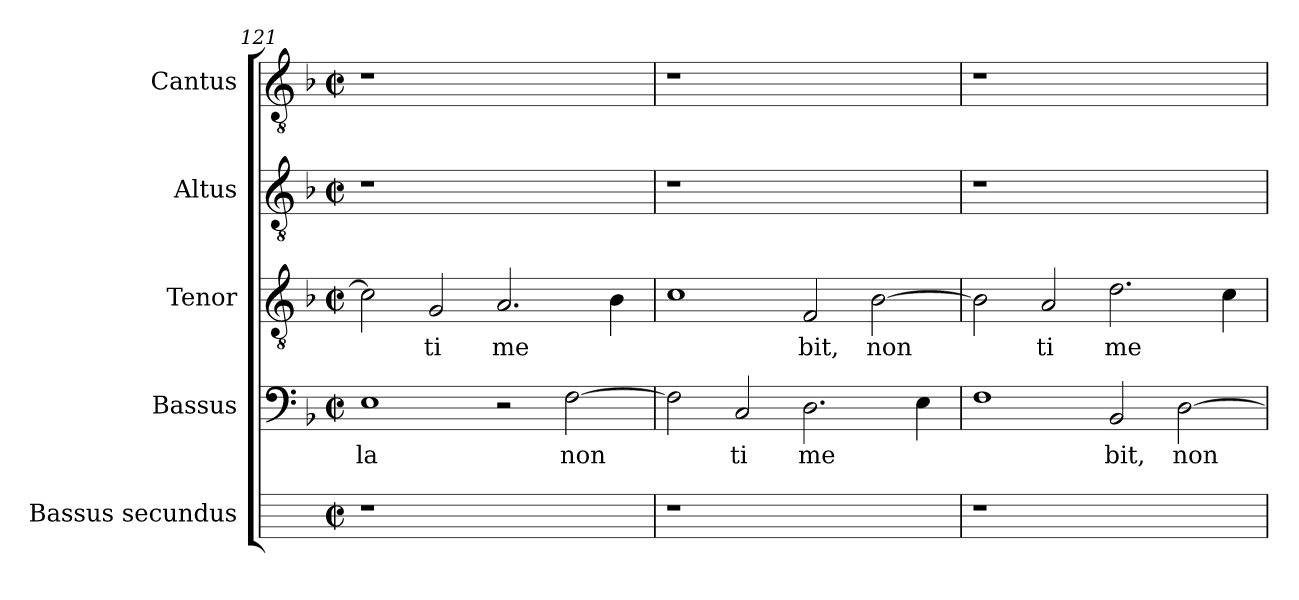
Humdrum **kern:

**kern	**kern	**text	**kern	**text	**kern	**kern
*part5	*part4	*part4	*part3	*part3	*part2	*part1
*staff5	*staff4	*staff4	*staff3	*staff3	*staff2	*staff1
*I"Bassus  secundus	*I"Bassus	*	*I"Tenor	*	*I"Altus	*I"Cantus
*	*I'B	*	*I'T	*	*I'A	*I'C
!!LO:LB:g=z
*	*clefF4	*	*clefGv2	*	*clefGv2	*clefGv2
*k[]	*k[b-]	*	*k[b-]	*	*k[b-]	*k[b-]
*C:	*F:	*	*F:	*	*F:	*F:
*M2/2	*M2/2	*	*M2/2	*	*M2/2	*M2/2
*met(c|)	*met(c|)	*	*met(c|)	*	*met(c|)	*met(c|)
=121	=121	=121	=121	=121	=121	=121
!	!	!LO:LY:b:cj	!	!LO:LY:b:cj	!	!
1r	1E	la	2c\]	.	1r	1r
!	!	!	!	!LO:LY:b:cj	!	!
.	.	.	2G/	ti	.	.
!	!	!	!	!LO:LY:b:cj	!	!
1ryy	2r	.	2.A/	me	1ryy	1ryy
!	!	!LO:LY:b:cj	!	!	!	!
.	[>2F\	non	.	.	.	.
!	!	!	!	!LO:LY:b:cj	!	!
.	.	.	4B-\	.	.	.
=122	=122	=122	=122	=122	=122	=122
!	!	!LO:LY:b:cj	!	!LO:LY:b:cj	!	!
1r	2F\]	.	1c	.	1r	1r
!	!	!LO:LY:b:cj	!	!	!	!
.	2C/	ti	.	.	.	.
!	!	!LO:LY:b:cj	!	!LO:LY:b:cj	!	!
1ryy	2.D\	me	2F/	bit,	1ryy	1ryy
!	!	!	!	!LO:LY:b:cj	!	!
.	.	.	[>2B-\	non	.	.
!	!	!LO:LY:b:cj	!	!	!	!
.	4E\	.	.	.	.	.
=123	=123	=123	=123	=123	=123	=123
!	!	!LO:LY:b:cj	!	!LO:LY:b:cj	!	!
1r	1F	.	2B-\]	.	1r	1r
!	!	!	!	!LO:LY:b:cj	!	!
.	.	.	2A/	ti	.	.
!	!	!LO:LY:b:cj	!	!LO:LY:b:cj	!	!
1ryy	2BB-/	bit,	2.d\	me	1ryy	1ryy
!	!	!LO:LY:b:cj	!	!	!	!
.	[>2D\	non	.	.	.	.
!	!	!	!	!LO:LY:b:cj	!	!
.	.	.	4c\	.	.	.
=	=	=	=	=	=	=
*-	*-	*-	*-	*-	*-	*-
